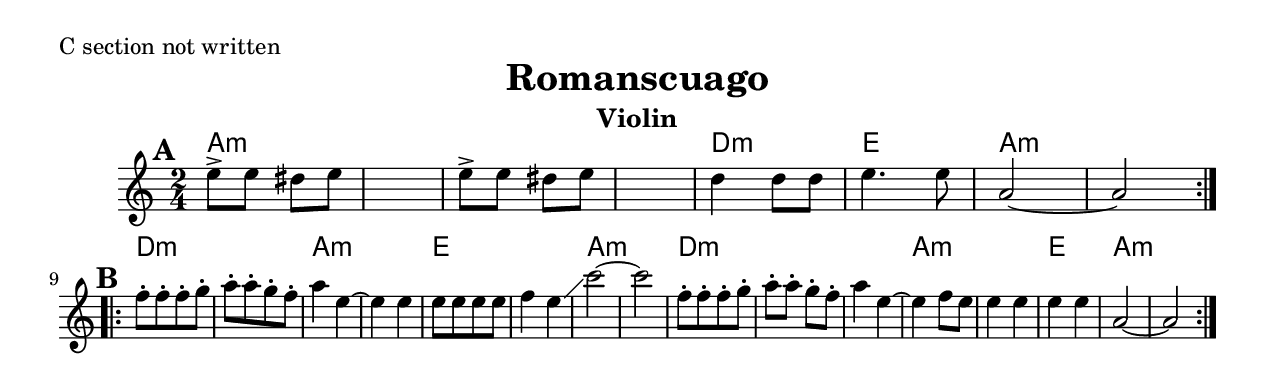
\version "2.18.0"
\include "english.ly"
%\pointAndClickOff
\paper{
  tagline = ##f
  print-all-headers = ##t
  #(set-paper-size "letter")
}
date = #(strftime "%d-%m-%Y" (localtime (current-time)))

%\markup{ \italic{ " Updated " \date  }  }

\markup{ C section not written }

%#################################### Melody ########################
melody = \relative c'' {
  \clef treble
  \key a \minor
  \time 2/4
  \set Score.markFormatter = #format-mark-box-alphabet

  %\partial 16*3 a16 d f   %lead in notes

  \repeat volta 2{
  \mark \default
    e8->  e ds e
    s2
    e8-> e ds e
    s2

    d4 d8 d
    e4. e8
    a,2~
    a2
    \break
  }
  %\alternative { { }{ } }

  \repeat volta 2{
  \mark \default
    f'8-.  [f-. f-. g-.]
    a8-. [a-. g-. f-.]
    a4 e~
    e4 e

    e8 [e e e ] %was [f e e e]
    f4 e
    \glissando c'2~
    c2

    f,8-.  [f-. f-. g-.]
    a8-. a-. g-. f-.
    a4 e~
    e4 f8 e

    e4 e %d4 d
    e4 e
    a,2~
    a2
  }
  % \alternative { { }{ } }

}
%################################# Lyrics #####################
%\addlyrics{  }
%################################# Chords #######################
harmonies = \chordmode {
  a2:m s2*3
  d2:m
  e2
  a2:m s2
  %b
  d2:m s2
  a2:m s2
  e2 s2
  a2:m s2
  d2:m s2*2
  a2:m s2
  e2
  a2:m

  %{old chords
   a2:m
    s2*3
    d2:m
    e2
    a2
    s2
    %b part
    d2:m
    s2
    a2
    s2*3
    f2
    s2
    d2:m
    s2*2
    a2:m
    s2
    e2
    a2:m
  %}

}


\score {
  <<
    \new ChordNames {
      \set chordChanges = ##f
      \harmonies
    }
    \new Staff
    \melody
  >>
  \header{
    title= "Romanscuago"
    subtitle=""
    composer= ""
    instrument = "Violin"
    arranger= ""
  }
  \midi{\tempo 4 = 120}
  \layout{indent = 1.0\cm}
}
%{
% more verses:
\markup{}
\markup {
  \fill-line {
    \hspace #0.1 % distance from left margin
    \column {
      \line { "1."
        \column {
          ""
        }
      }
      \hspace #0.2 % vertical distance between verses
      \line { "2."
        \column {
         ""
        }
      }
    }
    \hspace #0.1  % horiz. distance between columns
    \column {
      \line { "3."
        \column {
          ""
        }
      }
      \hspace #0.2 % distance between verses
      \line { "4."
        \column {
         ""
        }
      }
    }
    \hspace #0.1 % distance to right margin
  }
}

%}
